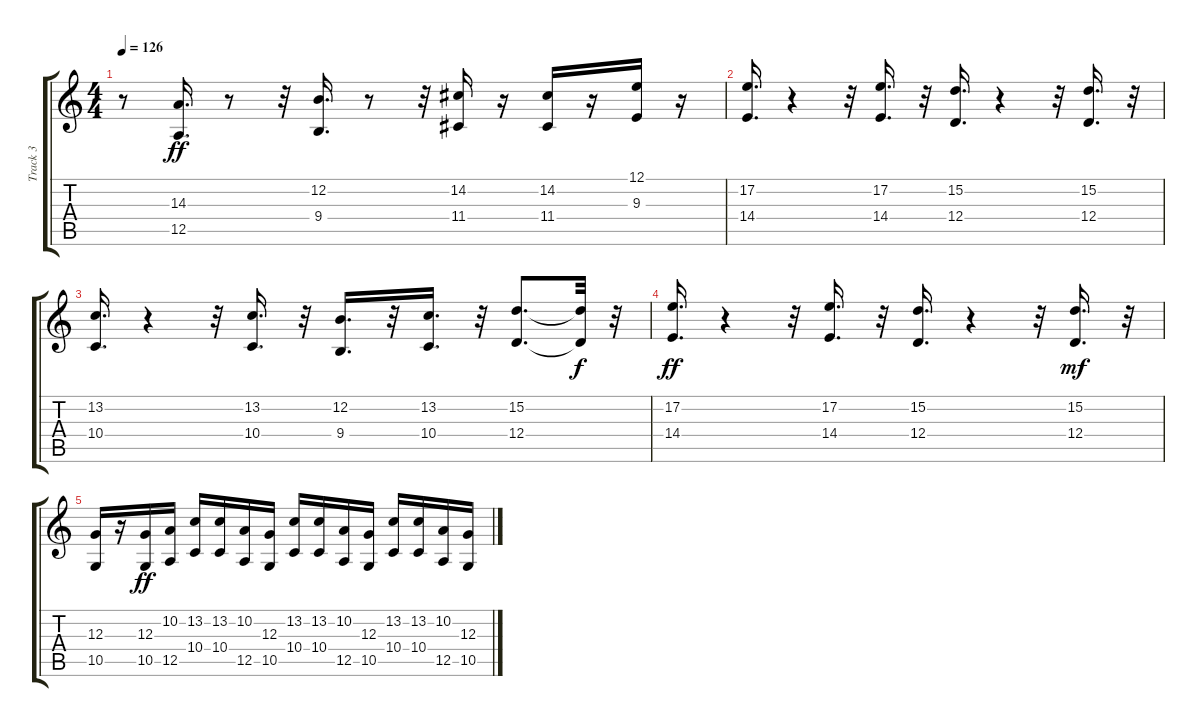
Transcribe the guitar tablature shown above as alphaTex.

\track ("Track 3" "Track 3") {instrument lead2sawtooth}
\staff {score tabs}
\tuning (E4 B3 G3 D3 A2 E2) {hide}
\ts (4 4)
\tempo 126
\clef g2
\ks c
r.8{dy ff} (14.3 12.5).16{d} r.8 r.32 (12.2 9.4).16{d} r.8 r.32 (14.2 11.4).16 r.16 (14.2 11.4).16 r.16 (12.1 9.3).16 r.16 |
(17.2 14.4).16{d} r.4 r.32 (17.2 14.4).16{d} r.32 (15.2 12.4).16{d} r.4 r.32 (15.2 12.4).16{d} r.32 |
(13.2 10.4).16{d} r.4 r.32 (13.2 10.4).16{d} r.32 (12.2 9.4).16{d} r.32 (13.2 10.4).16{d} r.32 (15.2 12.4).8{d} (15.2{t} 12.4{t}).32{dy f} r.32 |
(17.2 14.4).16{d dy ff} r.4 r.32 (17.2 14.4).16{d} r.32 (15.2 12.4).16{d} r.4 r.32 (15.2 12.4).16{d dy mf} r.32 |
(12.3 10.5).16 r.16 (12.3 10.5).16{dy ff} (10.2 12.5).16 (13.2 10.4).16 (13.2 10.4).16 (10.2 12.5).16 (12.3 10.5).16 (13.2 10.4).16 (13.2 10.4).16 (10.2 12.5).16 (12.3 10.5).16 (13.2 10.4).16 (13.2 10.4).16 (10.2 12.5).16 (12.3 10.5).16
